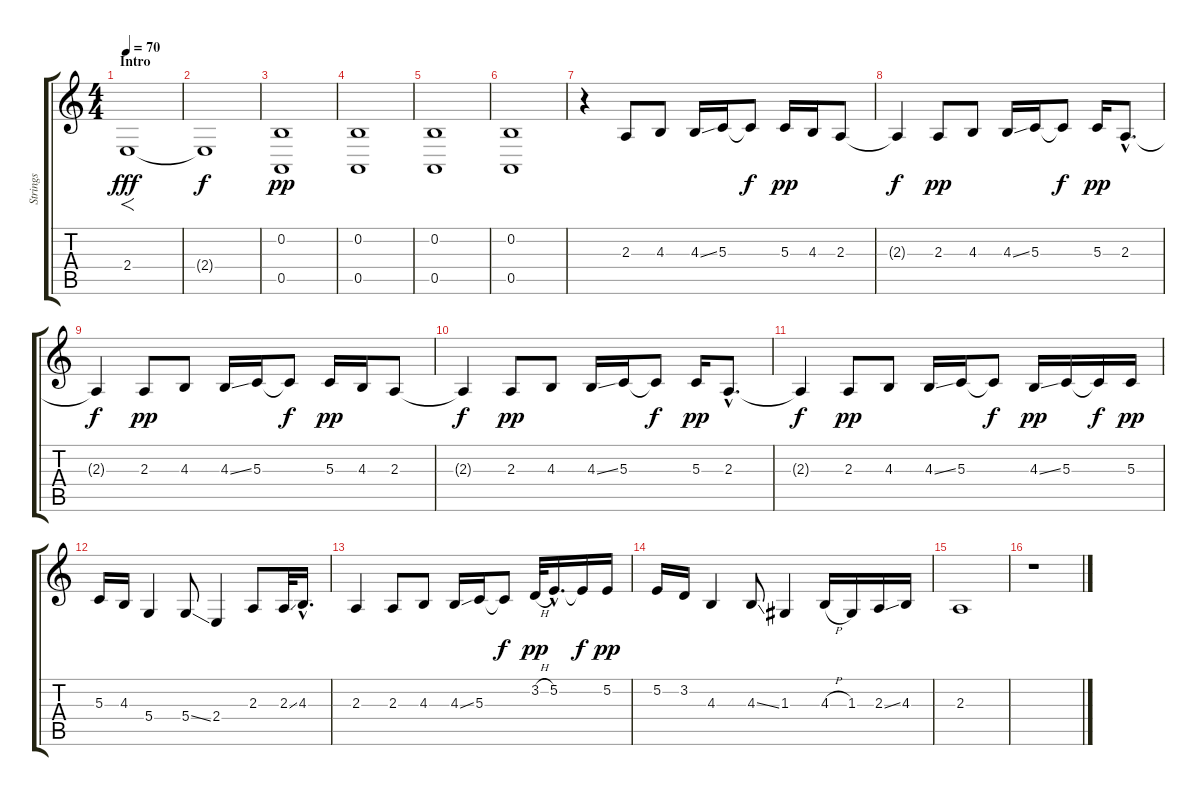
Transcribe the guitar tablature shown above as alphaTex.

\track ("Strings" "Strings") {instrument stringensemble1}
\staff {score tabs}
\tuning (E4 B3 G3 D3 A2 E2) {hide}
\ts (4 4)
\section ("" "Intro")
\tempo 70
\clef g2
\ks c
2.4.1{f dy fff instrument stringensemble1} |
2.4{t}.1{dy f} |
(0.2 0.5).1{dy pp} |
(0.2 0.5).1 |
(0.2 0.5).1 |
(0.2 0.5).1 |
r.4 2.3.8 4.3.8 4.3{ss}.16 5.3.16 5.3{t}.8{dy f} 5.3.16{dy pp} 4.3.16 2.3.8 |
2.3{t}.4{dy f} 2.3.8{dy pp} 4.3.8 4.3{ss}.16 5.3.16 5.3{t}.8{dy f} 5.3.16{dy pp} 2.3{hac}.8{d} |
2.3{t}.4{dy f} 2.3.8{dy pp} 4.3.8 4.3{ss}.16 5.3.16 5.3{t}.8{dy f} 5.3.16{dy pp} 4.3.16 2.3.8 |
2.3{t}.4{dy f} 2.3.8{dy pp} 4.3.8 4.3{ss}.16 5.3.16 5.3{t}.8{dy f} 5.3.16{dy pp} 2.3{hac}.8{d} |
2.3{t}.4{dy f} 2.3.8{dy pp} 4.3.8 4.3{ss}.16 5.3.16 5.3{t}.8{dy f} 4.3{ss}.16{dy pp} 5.3.16 5.3{t}.16{dy f} 5.3.16{dy pp} |
5.3.16 4.3.16 5.4.4 5.4{ss}.8 2.4.4 2.3.8 2.3{ss}.32 4.3{hac}.16{d} |
2.3.4 2.3.8 4.3.8 4.3{ss}.16 5.3.16 5.3{t}.8{dy f} 3.2{h}.32{dy pp} 5.2{hac}.16{d} 5.2{t}.16{dy f} 5.2.16{dy pp} |
5.2.16 3.2.16 4.3.4 4.3{ss}.8 1.3.4 4.3{h}.16 1.3.16 2.3{ss}.16 4.3.16 |
2.3.1 |
r.1
